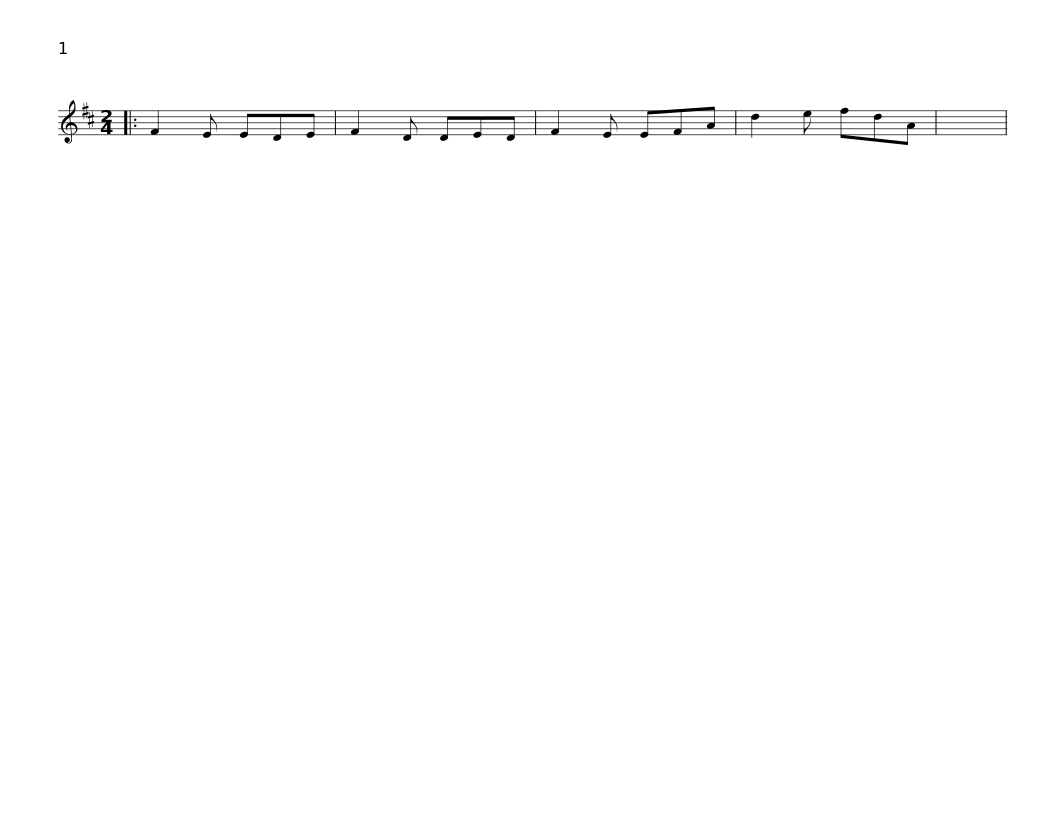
X:1
L:1/8
M:2/4
I:linebreak $
K:D
V:1 treble
V:1
|: F2 E EDE | F2 D DED | F2 E EFA | d2 e fdA | x4 | %5
